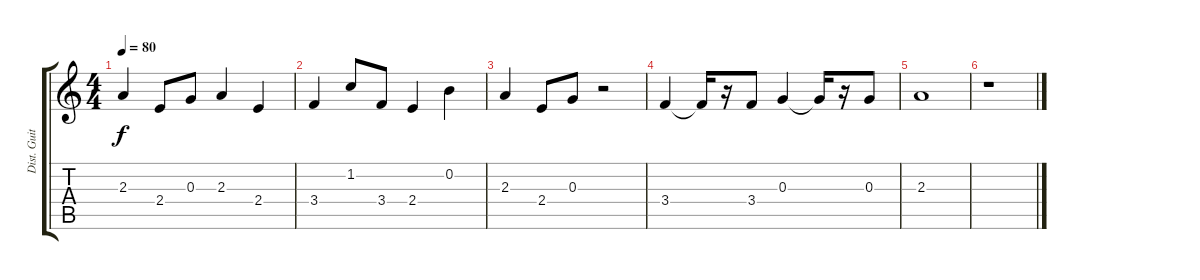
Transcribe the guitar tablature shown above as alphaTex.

\track ("Dist. Guitar" "Dist. Guit") {instrument distortionguitar}
\staff {score tabs}
\tuning (E4 B3 G3 D3 A2 E2) {hide}
\ts (4 4)
\tempo 80
\clef g2
\ks c
2.3.4{dy f} 2.4.8 0.3.8 2.3.4 2.4.4 |
3.4.4 1.2.8 3.4.8 2.4.4 0.2.4 |
2.3.4 2.4.8 0.3.8 r.2 |
3.4.4 3.4{t}.16 r.16 3.4.8 0.3.4 0.3{t}.16 r.16 0.3.8 |
2.3.1 |
r.1
